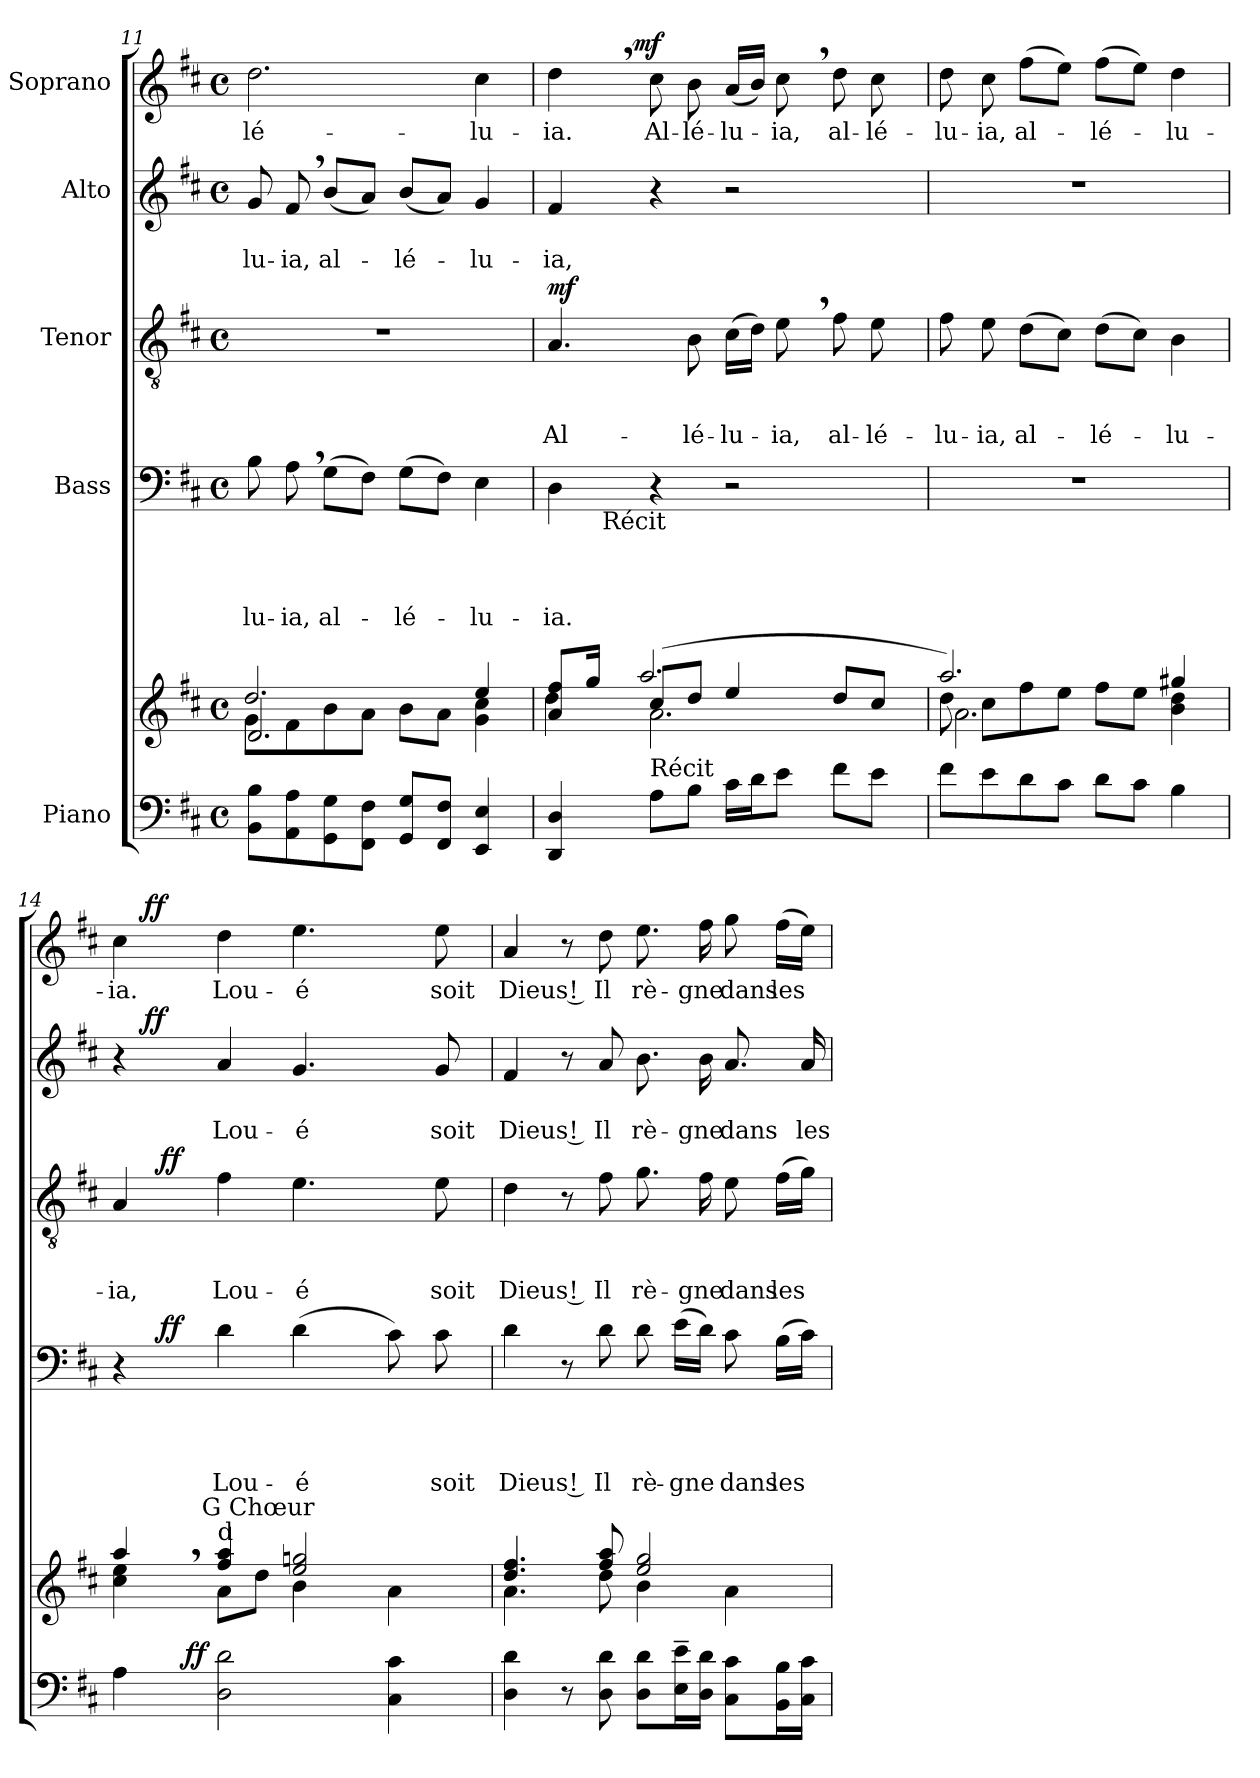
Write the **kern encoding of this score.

**kern	**kern	**dynam	**kern	**text	**text	**text	**text	**dynam	**kern	**text	**text	**text	**dynam	**kern	**text	**text	**dynam	**kern	**text	**dynam
*part5	*part5	*part5	*part4	*part4	*part4	*part4	*part4	*part4	*part3	*part3	*part3	*part3	*part3	*part2	*part2	*part2	*part2	*part1	*part1	*part1
*staff6	*staff5	*staff5/6	*staff4	*staff4	*staff4	*staff4	*staff4	*staff4	*staff3	*staff3	*staff3	*staff3	*staff3	*staff2	*staff2	*staff2	*staff2	*staff1	*staff1	*staff1
*I"Piano	*	*	*I"Bass	*	*	*	*	*	*I"Tenor	*	*	*	*	*I"Alto	*	*	*	*I"Soprano	*	*
!!LO:LB:g=z
*clefF4	*clefG2	*	*clefF4	*	*	*	*	*	*clefGv2	*	*	*	*	*clefG2	*	*	*	*clefG2	*	*
*k[f#c#]	*k[f#c#]	*	*k[f#c#]	*	*	*	*	*	*k[f#c#]	*	*	*	*	*k[f#c#]	*	*	*	*k[f#c#]	*	*
*D:	*D:	*	*D:	*	*	*	*	*	*D:	*	*	*	*	*D:	*	*	*	*D:	*	*
*M4/4	*M4/4	*	*M4/4	*	*	*	*	*	*M4/4	*	*	*	*	*M4/4	*	*	*	*M4/4	*	*
*met(c)	*met(c)	*	*met(c)	*	*	*	*	*	*met(c)	*	*	*	*	*met(c)	*	*	*	*met(c)	*	*
=11	=11	=11	=11	=11	=11	=11	=11	=11	=11	=11	=11	=11	=11	=11	=11	=11	=11	=11	=11	=11
*	*^	*	*	*	*	*	*	*	*	*	*	*	*	*	*	*	*	*	*	*
*	*	*^	*	*	*	*	*	*	*	*	*	*	*	*	*	*	*	*	*	*	*
!	!	!	!	!	!	!	!	!	!LO:LY:b	!	!	!	!	!	!	!	!	!LO:LY:b	!	!	!LO:LY:b	!
8BB\ 8B\L	2.d/	8g\L	2.dd/	.	8B\	.	.	.	-lu-	.	1r	.	.	.	.	8g/	.	-lu-	.	2.dd\	-lé-	.
!	!	!	!	!	!	!	!	!	!LO:LY:b	!	!	!	!	!	!	!	!	!LO:LY:b	!	!	!	!
8AA\ 8A\	.	8f#\	.	.	8A,>\	.	.	.	-ia,	.	.	.	.	.	.	8f#,>/	.	-ia,	.	.	.	.
!	!	!	!	!	!	!	!	!	!LO:LY:b	!	!	!	!	!	!	!	!	!LO:LY:b	!	!	!	!
8GG\ 8G\	.	8b\	.	.	(>8G\L	.	.	.	al-	.	.	.	.	.	.	(<8b/L	.	al-	.	.	.	.
8FF#\ 8F#\J	.	8a\J	.	.	8F#\J)	.	.	.	.	.	.	.	.	.	.	8a/J)	.	.	.	.	.	.
!	!	!	!	!	!	!	!	!	!LO:LY:b	!	!	!	!	!	!	!	!	!LO:LY:b	!	!	!	!
8GG/ 8G/L	.	8b\L	.	.	(>8G\L	.	.	.	-lé-	.	.	.	.	.	.	(<8b/L	.	-lé-	.	.	.	.
8FF#/ 8F#/J	.	8a\J	.	.	8F#\J)	.	.	.	.	.	.	.	.	.	.	8a/J)	.	.	.	.	.	.
!	!	!	!	!	!	!	!	!	!LO:LY:b	!	!	!	!	!	!	!	!	!LO:LY:b	!	!	!LO:LY:b	!
4EE/ 4E/	4ee/	4g\ 4cc#\	4ryy	.	4E\	.	.	.	-lu-	.	.	.	.	.	.	4g/	.	-lu-	.	4cc#\	-lu-	.
=12	=12	=12	=12	=12	=12	=12	=12	=12	=12	=12	=12	=12	=12	=12	=12	=12	=12	=12	=12	=12	=12	=12
!	!	!	!	!	!	!	!	!	!LO:LY:b	!	!	!	!	!LO:LY:b	!LO:DY:a	!	!	!LO:LY:b	!	!	!LO:LY:b	!
*	*	*	*	*	*^	*	*	*	*	*	*	*	*	*	*	*	*	*	*	*^	*	*
4DD/ 4D/	8a/ 8ff#/L	4dd\	4ryy	.	4D\	8ryy	.	.	.	-ia.	.	4.A/	.	.	Al-	mf	4f#/	.	-ia,	.	4dd,>\	8..ryy	-ia.	.
.	16gg/Jk	.	.	.	.	32ryy	.	.	.	.	.	.	.	.	.	.	.	.	.	.	.	.	.	.
!	!	!	!	!	!	!LO:TX:b:t=Récit	!	!	!	!	!	!	!	!	!	!	!	!	!	!	!	!	!	!
.	.	.	.	.	.	2ryy	.	.	.	.	.	.	.	.	.	.	.	.	.	.	.	.	.	.
.	16ryy	.	.	.	.	.	.	.	.	.	.	.	.	.	.	.	.	.	.	.	.	.	.	.
!	!	!	!	!	!	!	!	!	!	!	!	!	!	!	!	!	!	!	!	!	!	!	!	!LO:DY:a
.	.	.	.	.	.	.	.	.	.	.	.	.	.	.	.	.	.	.	.	.	.	2ryy	.	mf
!LO:TX:a:t=Récit	!	!	!	!	!	!	!	!	!	!	!	!	!	!	!	!	!	!	!	!	!	!	!	!
!	!	!	!	!	!	!	!	!	!	!	!	!	!	!	!	!	!	!	!	!	!	!	!LO:LY:b	!
8A\L	(>8cc#/L	2.a\	2.aa/	.	4r	.	.	.	.	.	.	.	.	.	.	.	4r	.	.	.	8cc#\	.	Al-	.
!	!	!	!	!	!	!	!	!	!	!	!	!	!	!	!LO:LY:b	!	!	!	!	!	!	!	!LO:LY:b	!
8B\J	8dd/J	.	.	.	.	.	.	.	.	.	.	8B\	.	.	-lé-	.	.	.	.	.	8b\	.	-lé-	.
!	!	!	!	!	!	!	!	!	!	!	!	!	!	!	!LO:LY:b	!	!	!	!	!	!	!	!LO:LY:b	!
16c#\LL	4ee/	.	.	.	2r	.	.	.	.	.	.	(>16c#\LL	.	.	-lu-	.	2r	.	.	.	(<16a/LL	.	-lu-	.
16d\J	.	.	.	.	.	.	.	.	.	.	.	16d\JJ)	.	.	.	.	.	.	.	.	16b/JJ)	.	.	.
!	!	!	!	!	!	!	!	!	!	!	!	!	!	!	!LO:LY:b	!	!	!	!	!	!	!	!LO:LY:b	!
8e\J	.	.	.	.	.	.	.	.	.	.	.	8e,>\	.	.	-ia,	.	.	.	.	.	8cc#,>\	.	-ia,	.
.	.	.	.	.	.	4ryy	.	.	.	.	.	.	.	.	.	.	.	.	.	.	.	.	.	.
.	.	.	.	.	.	.	.	.	.	.	.	.	.	.	.	.	.	.	.	.	.	4ryy	.	.
!	!	!	!	!	!	!	!	!	!	!	!	!	!	!	!LO:LY:b	!	!	!	!	!	!	!	!LO:LY:b	!
8f#\L	8dd/L	.	.	.	.	.	.	.	.	.	.	8f#\	.	.	al-	.	.	.	.	.	8dd\	.	al-	.
!	!	!	!	!	!	!	!	!	!	!	!	!	!	!	!LO:LY:b	!	!	!	!	!	!	!	!LO:LY:b	!
8e\J	8cc#/J	.	.	.	.	.	.	.	.	.	.	8e\	.	.	-lé-	.	.	.	.	.	8cc#\	.	-lé-	.
.	.	.	.	.	.	16.ryy	.	.	.	.	.	.	.	.	.	.	.	.	.	.	.	.	.	.
.	.	.	.	.	.	.	.	.	.	.	.	.	.	.	.	.	.	.	.	.	.	32ryy	.	.
=13	=13	=13	=13	=13	=13	=13	=13	=13	=13	=13	=13	=13	=13	=13	=13	=13	=13	=13	=13	=13	=13	=13	=13	=13
!	!	!	!	!	!	!	!	!	!	!	!	!	!	!	!LO:LY:b	!	!	!	!	!	!	!	!LO:LY:b	!
*	*	*	*	*	*v	*v	*	*	*	*	*	*	*	*	*	*	*	*	*	*	*v	*v	*	*
8f#\L	8dd\	2.a\	2.aa/)	.	1r	.	.	.	.	.	8f#\	.	.	-lu-	.	1r	.	.	.	8dd\	-lu-	.
!	!	!	!	!	!	!	!	!	!	!	!	!	!	!LO:LY:b	!	!	!	!	!	!	!LO:LY:b	!
8e\	8cc#\L	.	.	.	.	.	.	.	.	.	8e\	.	.	-ia,	.	.	.	.	.	8cc#\	-ia,	.
!	!	!	!	!	!	!	!	!	!	!	!	!	!	!LO:LY:b	!	!	!	!	!	!	!LO:LY:b	!
8d\	8ff#\	.	.	.	.	.	.	.	.	.	(>8d\L	.	.	al-	.	.	.	.	.	(>8ff#\L	al-	.
8c#\J	8ee\J	.	.	.	.	.	.	.	.	.	8c#\J)	.	.	.	.	.	.	.	.	8ee\J)	.	.
!	!	!	!	!	!	!	!	!	!	!	!	!	!	!LO:LY:b	!	!	!	!	!	!	!LO:LY:b	!
8d\L	8ff#\L	.	.	.	.	.	.	.	.	.	(>8d\L	.	.	-lé-	.	.	.	.	.	(>8ff#\L	-lé-	.
8c#\J	8ee\J	.	.	.	.	.	.	.	.	.	8c#\J)	.	.	.	.	.	.	.	.	8ee\J)	.	.
!	!	!	!	!	!	!	!	!	!	!	!	!	!	!LO:LY:b	!	!	!	!	!	!	!LO:LY:b	!
4B\	4b\ 4dd\	4gg#X/	4ryy	.	.	.	.	.	.	.	4B\	.	.	-lu-	.	.	.	.	.	4dd\	-lu-	.
!!LO:PB:g=z
=14	=14	=14	=14	=14	=14	=14	=14	=14	=14	=14	=14	=14	=14	=14	=14	=14	=14	=14	=14	=14	=14	=14
!	!	!	!	!	!	!	!	!	!	!	!	!	!	!LO:LY:b	!	!	!	!	!	!	!LO:LY:b	!
*^	*	*	*	*	*^	*	*	*	*	*	*^	*	*	*	*	*^	*	*	*	*^	*	*
4A\	8.ryy	4aa,>/	4cc#\ 4ee\	8..ryy	.	4r	8ryy	.	.	.	.	.	4A/	8ryy	.	.	-ia,	.	4r	16.ryy	.	.	.	4cc#\	16.ryy	-ia.	.
!	!	!	!	!	!	!	!	!	!	!	!	!	!	!	!	!	!	!	!	!	!	!	!LO:DY:a	!	!	!	!LO:DY:a
.	.	.	.	.	.	.	.	.	.	.	.	.	.	.	.	.	.	.	.	2ryy	.	.	ff	.	2ryy	.	ff
!	!	!	!	!	!	!	!	!	!	!	!	!LO:DY:a	!	!	!	!	!	!LO:DY:a	!	!	!	!	!	!	!	!	!
.	.	.	.	.	.	.	2..ryy	.	.	.	.	ff	.	2..ryy	.	.	.	ff	.	.	.	.	.	.	.	.	.
!	!	!	!	!	!LO:DY:a=2	!	!	!	!	!	!	!	!	!	!	!	!	!	!	!	!	!	!	!	!	!	!
.	2ryy	.	.	.	ff	.	.	.	.	.	.	.	.	.	.	.	.	.	.	.	.	.	.	.	.	.	.
!	!	!	!	!LO:TX:a:t=G Chœur	!	!	!	!	!	!	!	!	!	!	!	!	!	!	!	!	!	!	!	!	!	!	!
.	.	.	.	2ryy	.	.	.	.	.	.	.	.	.	.	.	.	.	.	.	.	.	.	.	.	.	.	.
!	!	!LO:TX:a:t=d	!	!	!	!	!	!	!	!	!	!	!	!	!	!	!	!	!	!	!	!	!	!	!	!	!
!	!	!	!	!	!	!	!	!	!	!	!LO:LY:b	!	!	!	!	!	!LO:LY:b	!	!	!	!	!LO:LY:b	!	!	!	!LO:LY:b	!
2D\ 2d\	.	4ff#/ 4aa/	8a\L	.	.	4d\	.	.	.	.	Lou-	.	4f#\	.	.	.	Lou-	.	4a/	.	.	Lou-	.	4dd\	.	Lou-	.
.	.	.	8dd\J	.	.	.	.	.	.	.	.	.	.	.	.	.	.	.	.	.	.	.	.	.	.	.	.
!	!	!	!	!	!	!	!	!	!	!	!LO:LY:b	!	!	!	!	!	!LO:LY:b	!	!	!	!	!LO:LY:b	!	!	!	!LO:LY:b	!
.	.	2ee/ 2ggni/	4b\	.	.	(>4d\	.	.	.	.	-é	.	4.e\	.	.	.	-é	.	4.g/	.	.	-é	.	4.ee\	.	-é	.
.	.	.	.	.	.	.	.	.	.	.	.	.	.	.	.	.	.	.	.	4ryy	.	.	.	.	4ryy	.	.
.	4ryy	.	.	.	.	.	.	.	.	.	.	.	.	.	.	.	.	.	.	.	.	.	.	.	.	.	.
.	.	.	.	4ryy	.	.	.	.	.	.	.	.	.	.	.	.	.	.	.	.	.	.	.	.	.	.	.
4C#\ 4c#\	.	.	4a\	.	.	8c#\)	.	.	.	.	.	.	.	.	.	.	.	.	.	.	.	.	.	.	.	.	.
.	.	.	.	.	.	.	.	.	.	.	.	.	.	.	.	.	.	.	.	8ryy	.	.	.	.	8ryy	.	.
!	!	!	!	!	!	!	!	!	!	!	!LO:LY:b	!	!	!	!	!	!LO:LY:b	!	!	!	!	!LO:LY:b	!	!	!	!LO:LY:b	!
.	.	.	.	.	.	8c#\	.	.	.	.	soit	.	8e\	.	.	.	soit	.	8g/	.	.	soit	.	8ee\	.	soit	.
.	16ryy	.	.	.	.	.	.	.	.	.	.	.	.	.	.	.	.	.	.	.	.	.	.	.	.	.	.
.	.	.	.	32ryy	.	.	.	.	.	.	.	.	.	.	.	.	.	.	.	32ryy	.	.	.	.	32ryy	.	.
=15	=15	=15	=15	=15	=15	=15	=15	=15	=15	=15	=15	=15	=15	=15	=15	=15	=15	=15	=15	=15	=15	=15	=15	=15	=15	=15	=15
!	!	!	!	!	!	!	!	!	!	!	!LO:LY:b	!	!	!	!	!	!LO:LY:b	!	!	!	!	!LO:LY:b	!	!	!	!LO:LY:b	!
*v	*v	*	*	*	*	*v	*v	*	*	*	*	*	*v	*v	*	*	*	*	*v	*v	*	*	*	*v	*v	*	*
*	*	*v	*v	*	*	*	*	*	*	*	*	*	*	*	*	*	*	*	*	*	*	*
4D\ 4d\	4.dd/ 4.ff#/	4.a\	.	4d\	.	.	.	Dieus !	.	4d\	.	.	Dieus !	.	4f#/	.	Dieus !	.	4a/	Dieus !	.
8r	.	.	.	8r	.	.	.	.	.	8r	.	.	.	.	8r	.	.	.	8r	.	.
!	!	!	!	!	!	!	!	!LO:LY:b	!	!	!	!	!LO:LY:b	!	!	!	!LO:LY:b	!	!	!LO:LY:b	!
8D\ 8d\	8ff#/ 8aa/	8dd\	.	8d\	.	.	.	Il	.	8f#\	.	.	Il	.	8a/	.	Il	.	8dd\	Il	.
!	!	!	!	!	!	!	!	!LO:LY:b	!	!	!	!	!LO:LY:b	!	!	!	!LO:LY:b	!	!	!LO:LY:b	!
8D\ 8d\L	2ee/ 2gg/	4b\	.	8d\	.	.	.	rè-	.	8.g\	.	.	rè-	.	8.b\	.	rè-	.	8.ee\	rè-	.
!	!	!	!	!	!	!	!	!LO:LY:b	!	!	!	!	!	!	!	!	!	!	!	!	!
16E\~> 16e\~>L	.	.	.	(>16e\LL	.	.	.	-gne	.	.	.	.	.	.	.	.	.	.	.	.	.
!	!	!	!	!	!	!	!	!	!	!	!	!	!LO:LY:b	!	!	!	!LO:LY:b	!	!	!LO:LY:b	!
16D\ 16d\JJ	.	.	.	16d\JJ)	.	.	.	.	.	16f#\	.	.	-gne	.	16b\	.	-gne	.	16ff#\	-gne	.
!	!	!	!	!	!	!	!	!LO:LY:b	!	!	!	!	!LO:LY:b	!	!	!	!LO:LY:b	!	!	!LO:LY:b	!
8C#\ 8c#\L	.	4a\	.	8c#\	.	.	.	dans	.	8e\	.	.	dans	.	8.a/	.	dans	.	8gg\	dans	.
!	!	!	!	!	!	!	!	!LO:LY:b	!	!	!	!	!LO:LY:b	!	!	!	!	!	!	!LO:LY:b	!
16BB\ 16B\L	.	.	.	(>16B\LL	.	.	.	les	.	(>16f#\LL	.	.	les	.	.	.	.	.	(>16ff#\LL	les	.
!	!	!	!	!	!	!	!	!	!	!	!	!	!	!	!	!	!LO:LY:b	!	!	!	!
16C#\ 16c#\JJ	.	.	.	16c#\JJ)	.	.	.	.	.	16g\JJ)	.	.	.	.	16a/	.	les	.	16ee\JJ)	.	.
*	*v	*v	*	*	*	*	*	*	*	*	*	*	*	*	*	*	*	*	*	*	*
=	=	=	=	=	=	=	=	=	=	=	=	=	=	=	=	=	=	=	=	=
*-	*-	*-	*-	*-	*-	*-	*-	*-	*-	*-	*-	*-	*-	*-	*-	*-	*-	*-	*-	*-
